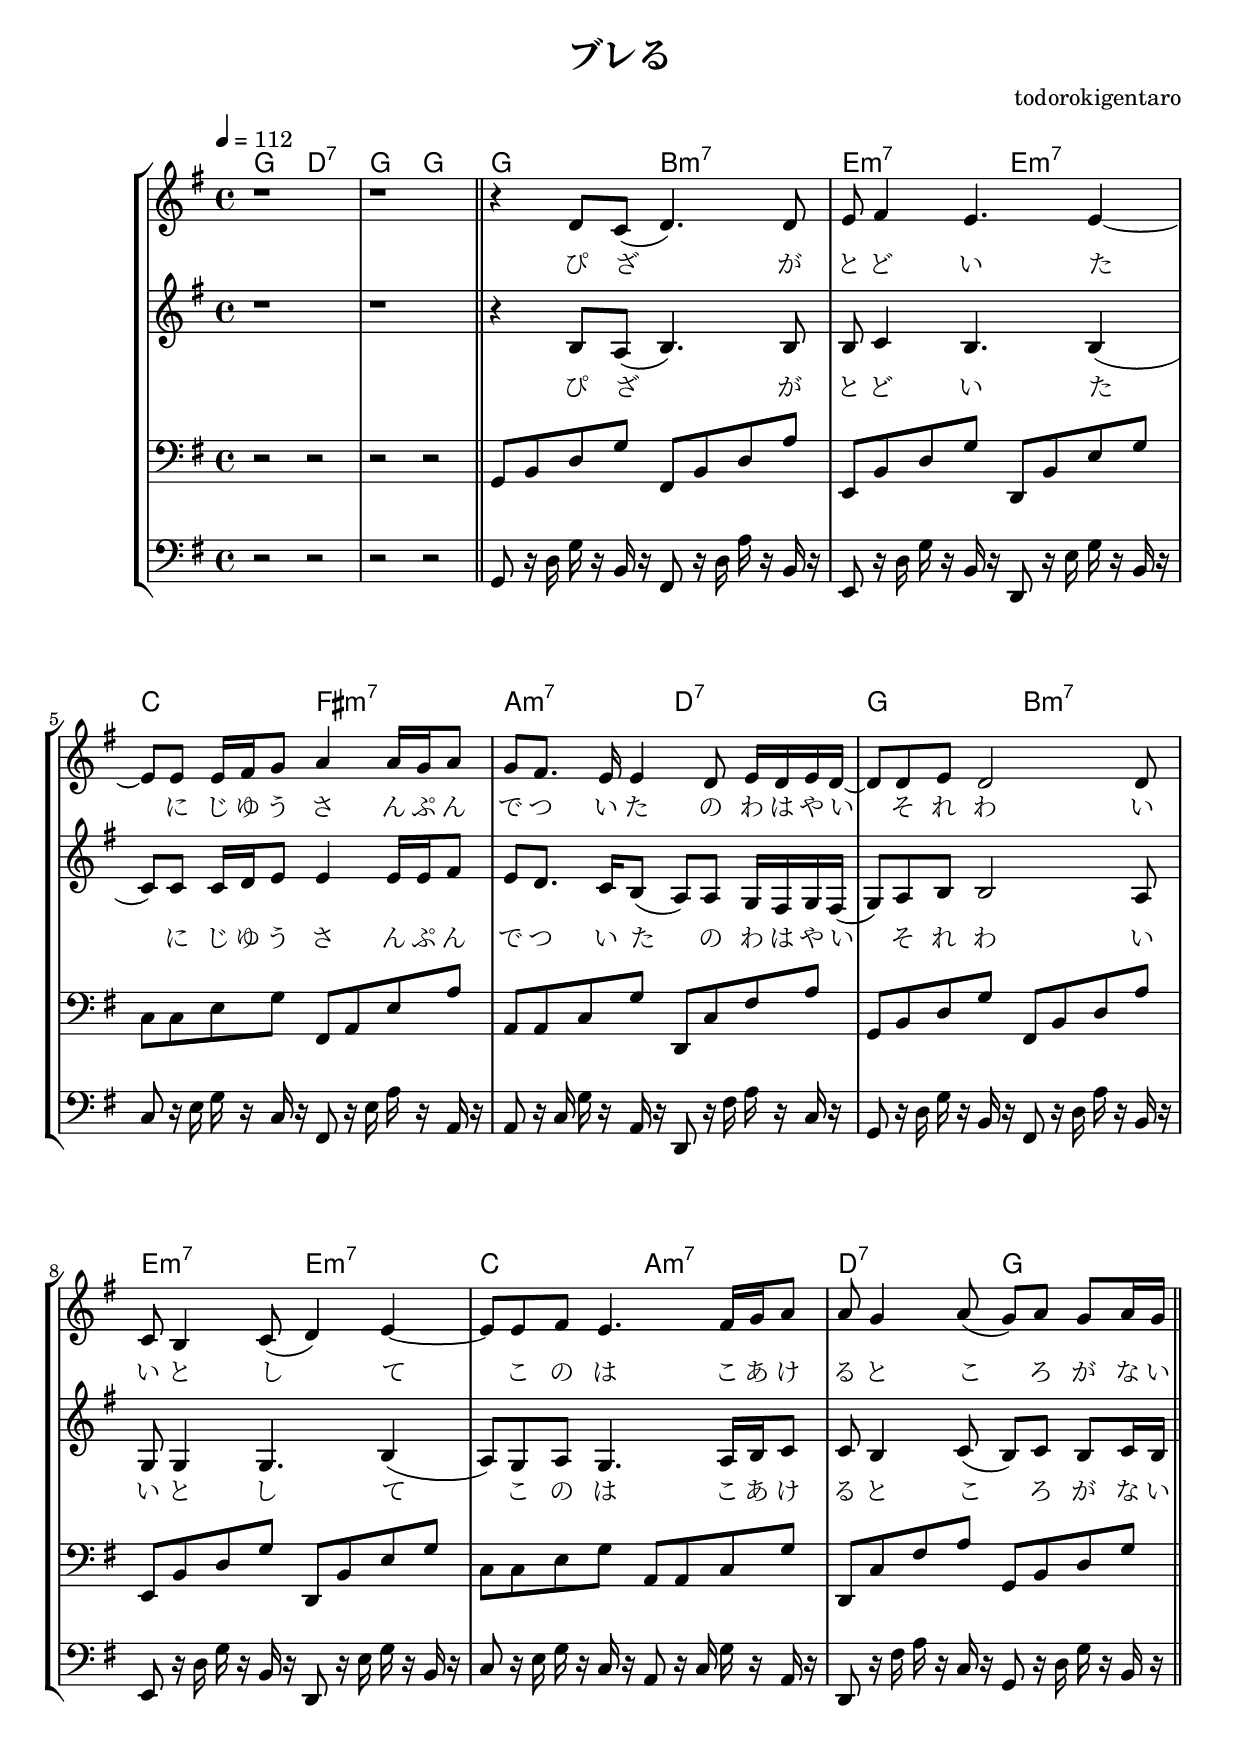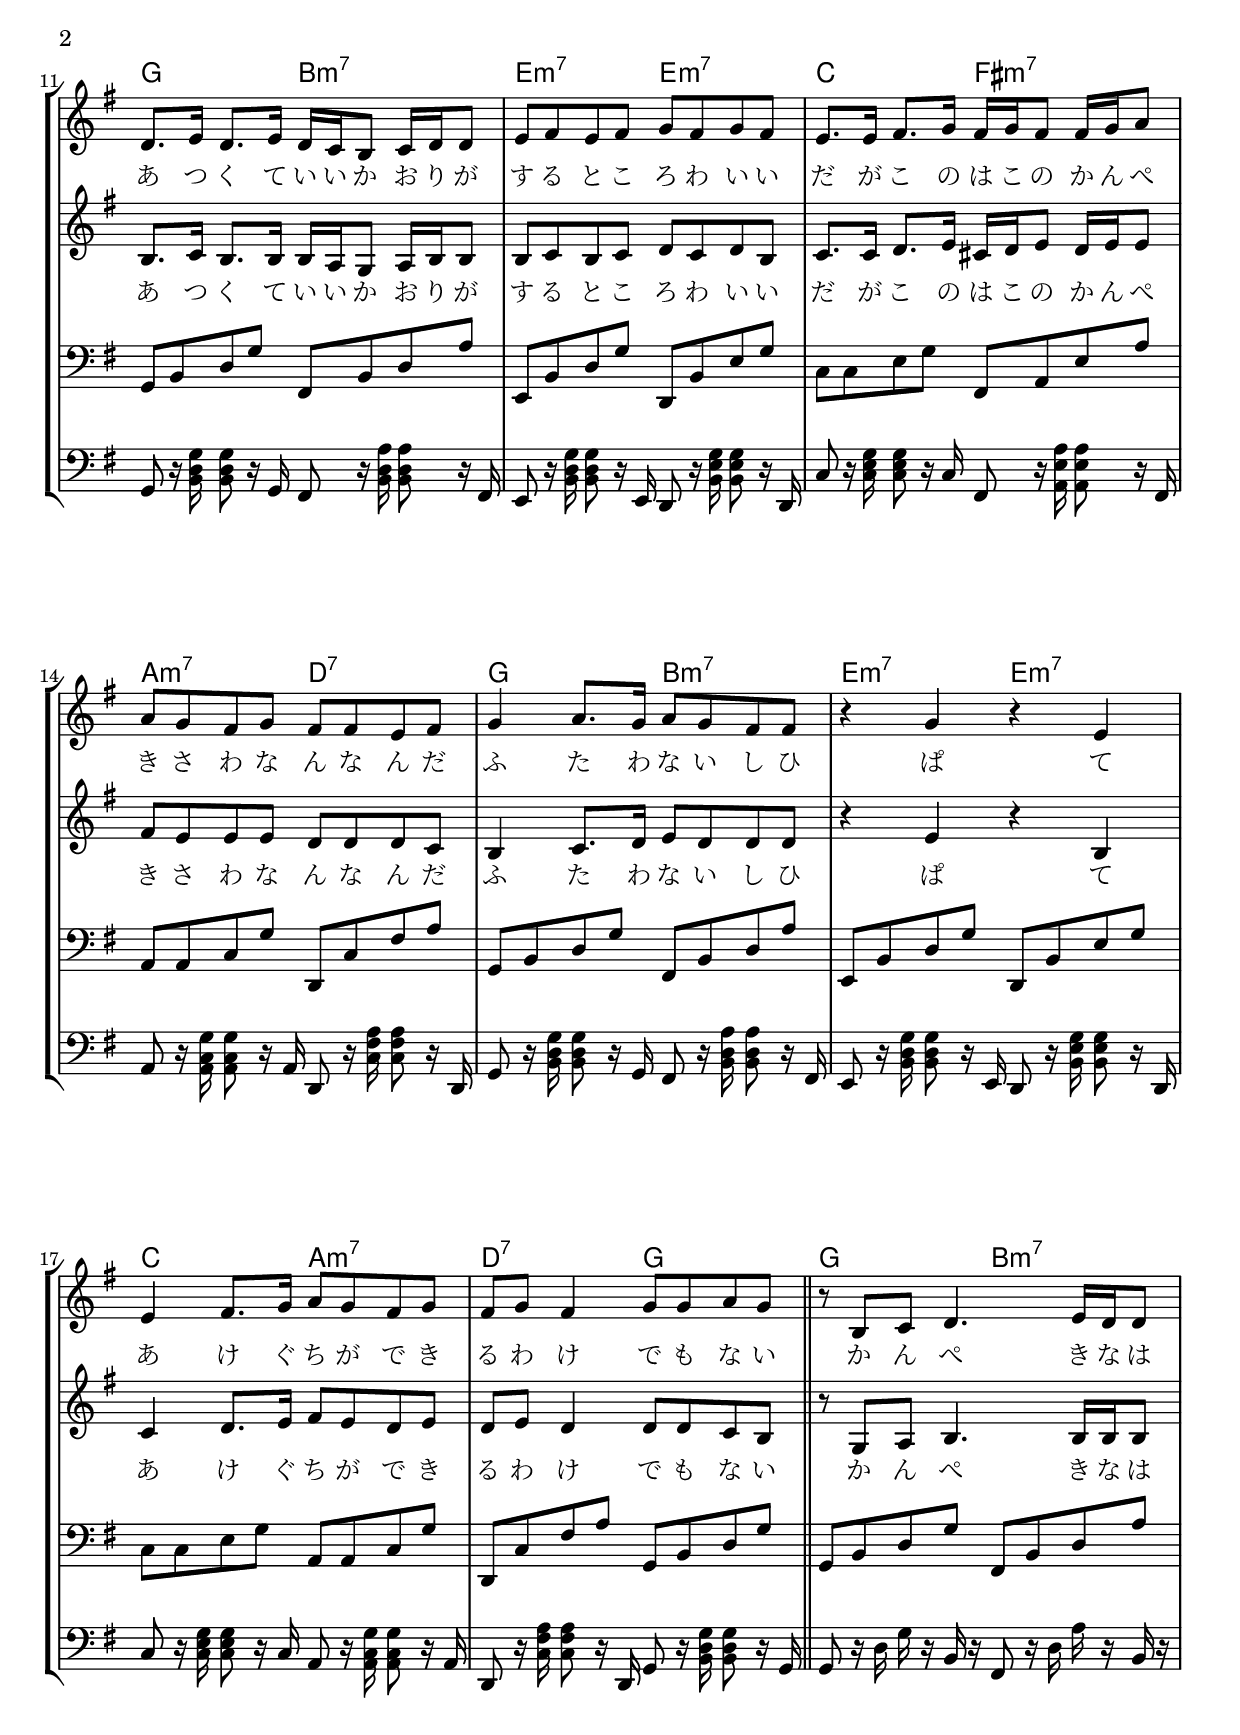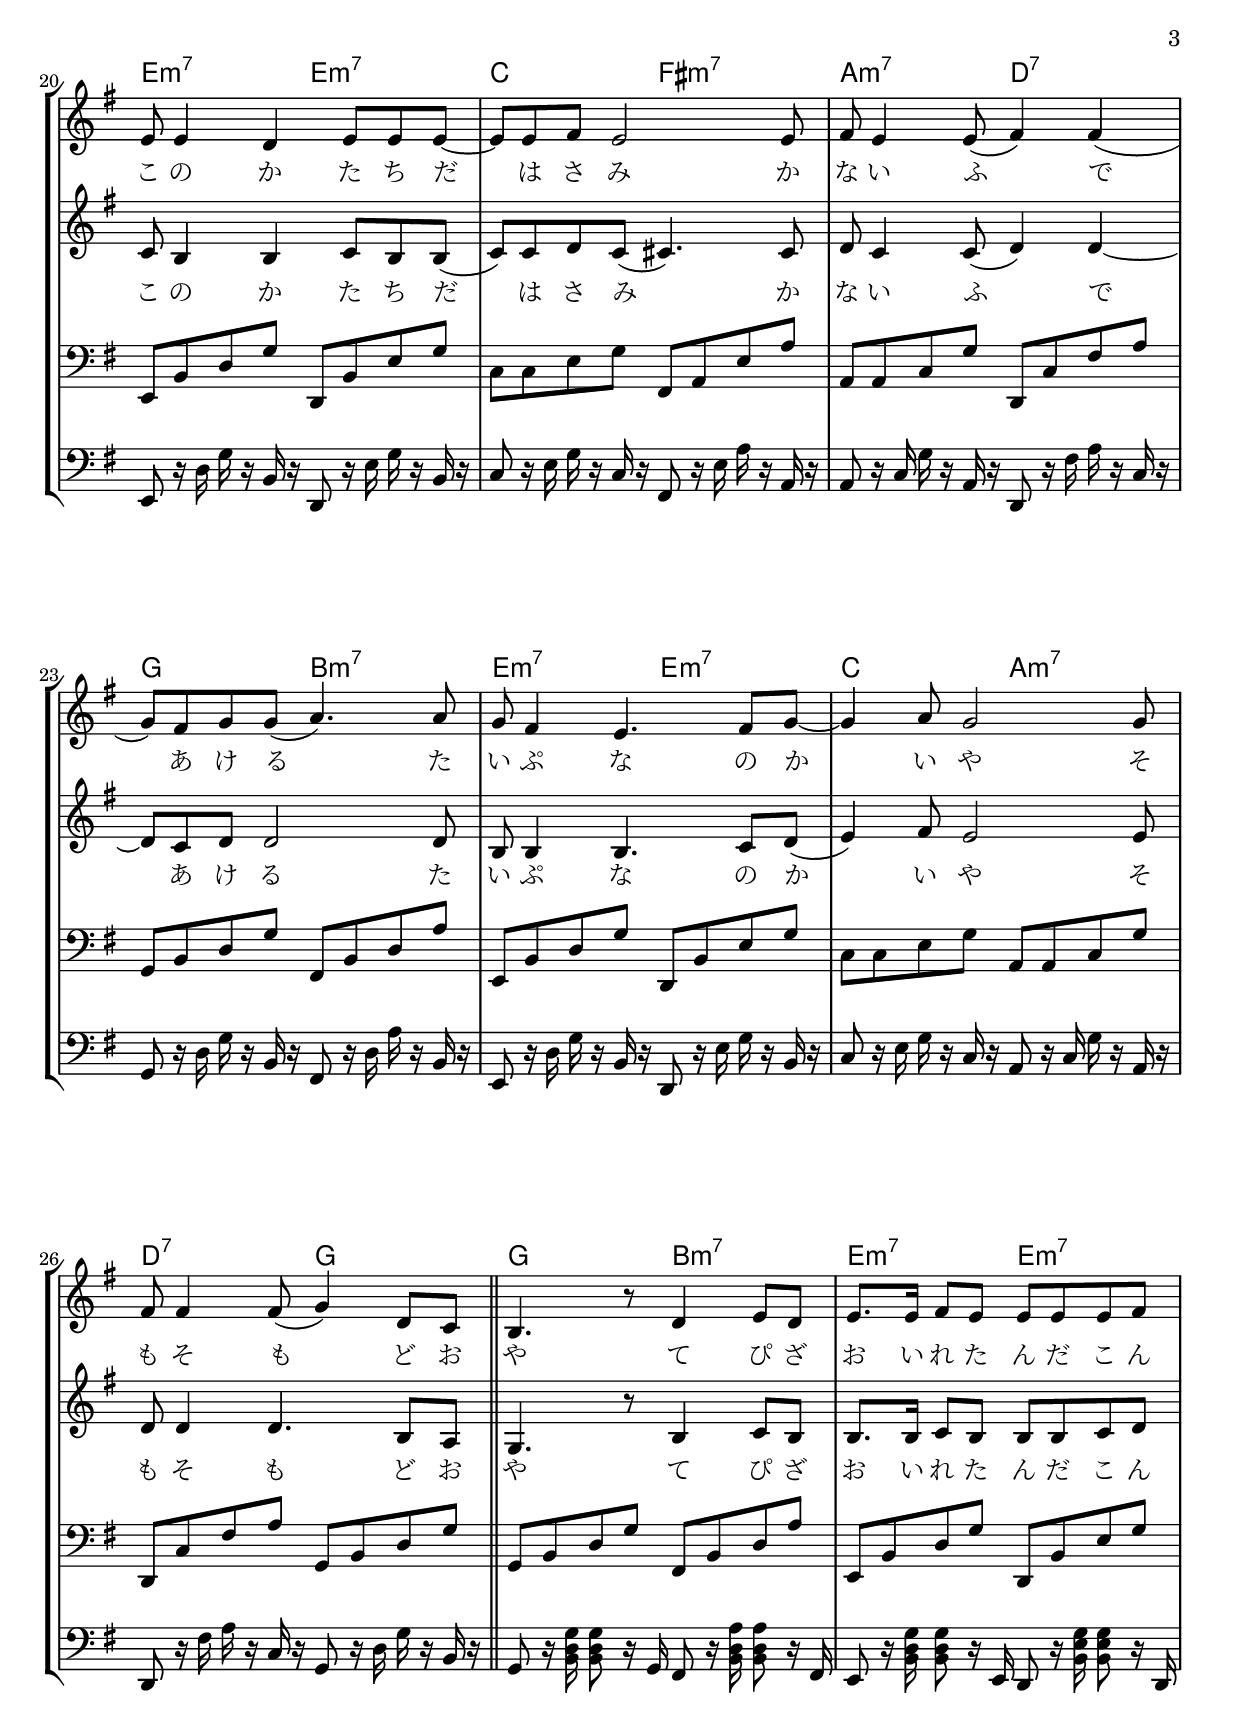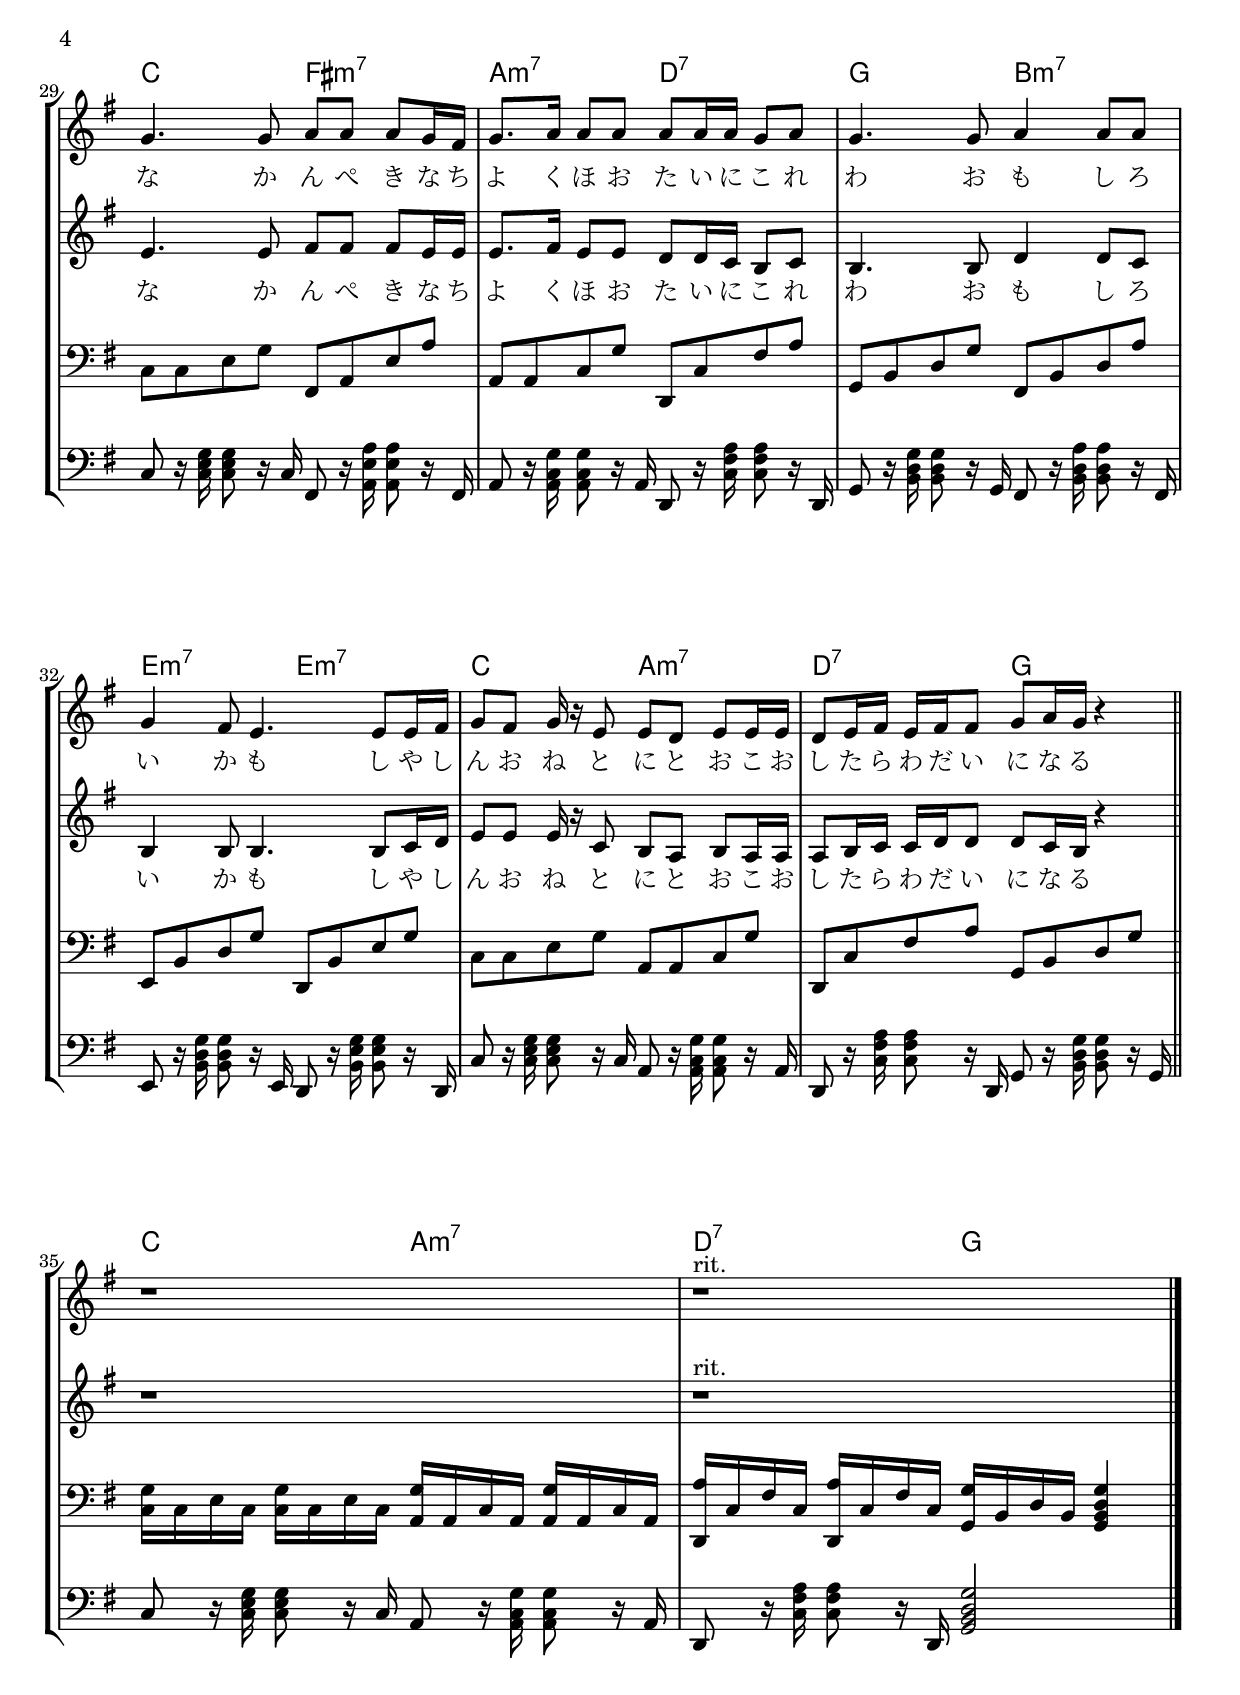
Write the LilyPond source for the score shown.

\version "2.12.1"

\header {
	title = \markup {ブレる}
	composer = \markup \center-column {todorokigentaro}
}

harmony = \chordmode {
	g2 d:7 g g 

	g b:min7 e:min7 e:min7 c fis:min7 a:min7 d:7 g b:min7 e:min7 e:min7 c a:min7 d:7 g 

	g b:min7 e:min7 e:min7 c fis:min7 a:min7 d:7 g b:min7 e:min7 e:min7 c a:min7 d:7 g 

	g b:min7 e:min7 e:min7 c fis:min7 a:min7 d:7 g b:min7 e:min7 e:min7 c a:min7 d:7 g 

	g b:min7 e:min7 e:min7 c fis:min7 a:min7 d:7 g b:min7 e:min7 e:min7 c a:min7 d:7 g 

	c a:min7 d:7 g 
}

melody = {
	\key g \major
	\tempo 4 = 112
	r1 | r1   
	\set Staff.midiInstrument = #"fss0.32"
	r4 d'8  c'8  (d'4.)  d'8 
	e'8  fis'4  e'4.  e'4~ 
	e'8  e'8  e'16  fis'16  g'8  a'4  a'16  g'16  a'8 
	g'8  fis'8.  e'16  e'4  d'8  e'16  d'16  e'16  d'16~ 
	d'8  d'8  e'8  d'2  d'8 
	c'8  b4  c'8  (d'4)  e'4~ 
	e'8  e'8  fis'8  e'4.  fis'16  g'16  a'8 
	a'8  g'4  a'8  (g'8)  a'8  g'8  a'16  g'16
	\set Staff.midiInstrument = #"fss0.32"
	d'8.  e'16  d'8.  e'16  d'16  c'16  b8  c'16  d'16  d'8 
	e'8  fis'8  e'8  fis'8  g'8  fis'8  g'8  fis'8 
	e'8.  e'16  fis'8.  g'16  fis'16  g'16  fis'8  fis'16  g'16  a'8 
	a'8  g'8  fis'8  g'8  fis'8  fis'8  e'8  fis'8 
	g'4  a'8.  g'16  a'8  g'8  fis'8  fis'8 
	r4  g'4  r4  e'4 
	e'4  fis'8.  g'16  a'8  g'8  fis'8  g'8 
	fis'8  g'8  fis'4  g'8  g'8  a'8  g'8
	\set Staff.midiInstrument = #"fss0.32"
	r8 b8  c'8  d'4.  e'16  d'16  d'8 
	e'8  e'4  d'4  e'8  e'8  e'8~ 
	e'8  e'8  fis'8  e'2  e'8 
	fis'8  e'4  e'8  (fis'4)  fis'4 
	(g'8)  fis'8  g'8  g'8  (a'4.)  a'8 
	g'8  fis'4  e'4.  fis'8  g'8~ 
	g'4  a'8  g'2  g'8 
	fis'8  fis'4  fis'8  (g'4)  	\set Staff.midiInstrument = #"fss0.32"
	d'8  c'8 
	b4.  r8  d'4  e'8  d'8 
	e'8.  e'16  fis'8  e'8  e'8  e'8  e'8  fis'8 
	g'4.  g'8  a'8  a'8  a'8  g'16  fis'16 
	g'8.  a'16  a'8  a'8  a'8  a'16  a'16  g'8  a'8 
	g'4.  g'8  a'4  a'8  a'8 
	g'4  fis'8  e'4.  e'8  e'16  fis'16 
	g'8  fis'8  g'16  r16  e'8  e'8  d'8  e'8  e'16  e'16 
	d'8  e'16  fis'16  e'16  fis'16  fis'8  g'8  a'16  g'16  	r4 	r1 | r1^"rit." \bar "|."
}

words = \lyricmode {
	
	ぴ  ざ  が  と  ど  い  た  に  じ  ゆ  う  さ  ん  ぷ  ん  で  つ  い  た  の  わ  は  や  い  そ  れ  わ  い  い  と  し  て  こ  の  は  こ  あ  け  る  と  こ  ろ  が  な  い  
	あ  つ  く  て  い  い  か  お  り  が  す  る  と  こ  ろ  わ  い  い  だ  が  こ  の  は  こ  の  か  ん  ぺ  き  さ  わ  な  ん  な  ん  だ  ふ  た  わ  な  い  し  ひ  ぱ  て  あ  け  ぐ  ち  が  で  き  る  わ  け  で  も  な  い  
	か  ん  ぺ  き  な  は  こ  の  か  た  ち  だ  は  さ  み  か  な  い  ふ  で  あ  け  る  た  い  ぷ  な  の  か  い  や  そ  も  そ  も  
	ど  お  や  て  ぴ  ざ  お  い  れ  た  ん  だ  こ  ん  な  か  ん  ぺ  き  な  ち  よ  く  ほ  お  た  い  に  こ  れ  わ  お  も  し  ろ  い  か  も  し  や  し  ん  お  ね  と  に  と  お  こ  お  し  た  ら  わ  だ  い  に  な  る  
	
}

secondmelody = {
	\key g \major
	\tempo 4 = 112
	r1 | r1   
	\set Staff.midiInstrument = #"fss0.32"
	r4 b8  a8  (b4.)  b8 
	b8  c'4  b4.  b4 
	(c'8)  c'8  c'16  d'16  e'8  e'4  e'16  e'16  fis'8 
	e'8  d'8.  c'16  b8  (a8)  a8  g16  fis16  g16  fis16 
	(g8)  a8  b8  b2  a8 
	g8  g4  g4.  b4 
	(a8)  g8  a8  g4.  a16  b16  c'8 
	c'8  b4  c'8  (b8)  c'8  b8  c'16  b16
	\set Staff.midiInstrument = #"fss0.32"
	b8.  c'16  b8.  b16  b16  a16  g8  a16  b16  b8 
	b8  c'8  b8  c'8  d'8  c'8  d'8  b8 
	c'8.  c'16  d'8.  e'16  cis'16  d'16  e'8  d'16  e'16  e'8 
	fis'8  e'8  e'8  e'8  d'8  d'8  d'8  c'8 
	b4  c'8.  d'16  e'8  d'8  d'8  d'8 
	r4  e'4  r4  b4 
	c'4  d'8.  e'16  fis'8  e'8  d'8  e'8 
	d'8  e'8  d'4  d'8  d'8  c'8  b8
	\set Staff.midiInstrument = #"fss0.32"
	r8 g8  a8  b4.  b16  b16  b8 
	c'8  b4  b4  c'8  b8  b8 
	(c'8)  c'8  d'8  c'8  (cis'4.)  cis'8 
	d'8  c'4  c'8  (d'4)  d'4~ 
	d'8  c'8  d'8  d'2  d'8 
	b8  b4  b4.  c'8  d'8 
	(e'4)  fis'8  e'2  e'8 
	d'8  d'4  d'4.  	\set Staff.midiInstrument = #"fss0.32"
	b8  a8 
	g4.  r8  b4  c'8  b8 
	b8.  b16  c'8  b8  b8  b8  c'8  d'8 
	e'4.  e'8  fis'8  fis'8  fis'8  e'16  e'16 
	e'8.  fis'16  e'8  e'8  d'8  d'16  c'16  b8  c'8 
	b4.  b8  d'4  d'8  c'8 
	b4  b8  b4.  b8  c'16  d'16 
	e'8  e'8  e'16  r16  c'8  b8  a8  b8  a16  a16 
	a8  b16  c'16  c'16  d'16  d'8  d'8  c'16  b16  	r4 	r1 | r1^"rit." \bar "|."
}

secondwords = \lyricmode {
	
	ぴ  ざ  が  と  ど  い  た  に  じ  ゆ  う  さ  ん  ぷ  ん  で  つ  い  た  の  わ  は  や  い  そ  れ  わ  い  い  と  し  て  こ  の  は  こ  あ  け  る  と  こ  ろ  が  な  い  
	あ  つ  く  て  い  い  か  お  り  が  す  る  と  こ  ろ  わ  い  い  だ  が  こ  の  は  こ  の  か  ん  ぺ  き  さ  わ  な  ん  な  ん  だ  ふ  た  わ  な  い  し  ひ  ぱ  て  あ  け  ぐ  ち  が  で  き  る  わ  け  で  も  な  い  
	か  ん  ぺ  き  な  は  こ  の  か  た  ち  だ  は  さ  み  か  な  い  ふ  で  あ  け  る  た  い  ぷ  な  の  か  い  や  そ  も  そ  も  
	ど  お  や  て  ぴ  ざ  お  い  れ  た  ん  だ  こ  ん  な  か  ん  ぺ  き  な  ち  よ  く  ほ  お  た  い  に  こ  れ  わ  お  も  し  ろ  い  か  も  し  や  し  ん  お  ね  と  に  と  お  こ  お  し  た  ら  わ  だ  い  に  な  る  
	
}

tempochange = {
	\tempo 4 = 112
	r1 | r1 \bar "||"
	\tempo 4 = 112
	r1 | r1 | r1 | r1 | r1 | r1 | r1 | r1 \bar "||"
	\tempo 4 = 112
	r1 | r1 | r1 | r1 | r1 | r1 | r1 | r1 \bar "||"
	\tempo 4 = 112
	r1 | r1 | r1 | r1 | r1 | r1 | r1 | r1 \bar "||"
	\tempo 4 = 112
	r1 | r1 | r1 | r1 | r1 | r1 | r1 | r1 \bar "||"
	\tempo 4 = 112
	r1 | \tempo 4 = 84 r2 \tempo 4 = 74 r2 \bar "|."
}

mainacc = {
	\clef bass
	\set Staff.midiInstrument = #"Acoustic grand"
	\key g \major
	\tempo 4 = 112
	r2
	r2
	r2
	r2
	\bar "||"

	\set Staff.midiInstrument = #"Acoustic Guitar (steel)"
	g,8 b,8 d8 g8
	fis,8 b,8 d8 a8
	e,8 b,8 d8 g8
	d,8 b,8 e8 g8
	c8 c8 e8 g8
	fis,8 a,8 e8 a8
	a,8 a,8 c8 g8
	d,8 c8 fis8 a8
	g,8 b,8 d8 g8
	fis,8 b,8 d8 a8
	e,8 b,8 d8 g8
	d,8 b,8 e8 g8
	c8 c8 e8 g8
	a,8 a,8 c8 g8
	d,8 c8 fis8 a8
	g,8 b,8 d8 g8
	\bar "||"

	\set Staff.midiInstrument = #"Acoustic Guitar (steel)"
	g,8 b,8 d8 g8
	fis,8 b,8 d8 a8
	e,8 b,8 d8 g8
	d,8 b,8 e8 g8
	c8 c8 e8 g8
	fis,8 a,8 e8 a8
	a,8 a,8 c8 g8
	d,8 c8 fis8 a8
	g,8 b,8 d8 g8
	fis,8 b,8 d8 a8
	e,8 b,8 d8 g8
	d,8 b,8 e8 g8
	c8 c8 e8 g8
	a,8 a,8 c8 g8
	d,8 c8 fis8 a8
	g,8 b,8 d8 g8
	\bar "||"

	\set Staff.midiInstrument = #"Acoustic Guitar (steel)"
	g,8 b,8 d8 g8
	fis,8 b,8 d8 a8
	e,8 b,8 d8 g8
	d,8 b,8 e8 g8
	c8 c8 e8 g8
	fis,8 a,8 e8 a8
	a,8 a,8 c8 g8
	d,8 c8 fis8 a8
	g,8 b,8 d8 g8
	fis,8 b,8 d8 a8
	e,8 b,8 d8 g8
	d,8 b,8 e8 g8
	c8 c8 e8 g8
	a,8 a,8 c8 g8
	d,8 c8 fis8 a8
	g,8 b,8 d8 g8
	\bar "||"

	\set Staff.midiInstrument = #"Acoustic Guitar (steel)"
	g,8 b,8 d8 g8
	fis,8 b,8 d8 a8
	e,8 b,8 d8 g8
	d,8 b,8 e8 g8
	c8 c8 e8 g8
	fis,8 a,8 e8 a8
	a,8 a,8 c8 g8
	d,8 c8 fis8 a8
	g,8 b,8 d8 g8
	fis,8 b,8 d8 a8
	e,8 b,8 d8 g8
	d,8 b,8 e8 g8
	c8 c8 e8 g8
	a,8 a,8 c8 g8
	d,8 c8 fis8 a8
	g,8 b,8 d8 g8
	\bar "||"

	\set Staff.midiInstrument = #"Acoustic Guitar (steel)"
	<c g>16 c e c <c g> c e c
	<a, g>16 a, c a, <a, g> a, c a,
	<d, a>16 c fis c <d, a> c fis c
	<g, g>16 b, d b, <g, b, d g>4
	\bar "|."
}

subacc = {
	\clef bass
	\set Staff.midiInstrument = #"Acoustic grand"
	\key g \major
	\tempo 4 = 112
	r2
	r2
	r2
	r2
	\bar "||"

	\set Staff.midiInstrument = #"Slap Bass 1"
	g,8r16d16g16r16b,16r16
	fis,8r16d16a16r16b,16r16
	e,8r16d16g16r16b,16r16
	d,8r16e16g16r16b,16r16
	c8r16e16g16r16c16r16
	fis,8r16e16a16r16a,16r16
	a,8r16c16g16r16a,16r16
	d,8r16fis16a16r16c16r16
	g,8r16d16g16r16b,16r16
	fis,8r16d16a16r16b,16r16
	e,8r16d16g16r16b,16r16
	d,8r16e16g16r16b,16r16
	c8r16e16g16r16c16r16
	a,8r16c16g16r16a,16r16
	d,8r16fis16a16r16c16r16
	g,8r16d16g16r16b,16r16
	\bar "||"

	\set Staff.midiInstrument = #"Slap Bass 1"
	g,8 r16 <b, d g>16 <b, d g>8 r16 g,16
	fis,8 r16 <b, d a>16 <b, d a>8 r16 fis,16
	e,8 r16 <b, d g>16 <b, d g>8 r16 e,16
	d,8 r16 <b, e g>16 <b, e g>8 r16 d,16
	c8 r16 <c e g>16 <c e g>8 r16 c16
	fis,8 r16 <a, e a>16 <a, e a>8 r16 fis,16
	a,8 r16 <a, c g>16 <a, c g>8 r16 a,16
	d,8 r16 <c fis a>16 <c fis a>8 r16 d,16
	g,8 r16 <b, d g>16 <b, d g>8 r16 g,16
	fis,8 r16 <b, d a>16 <b, d a>8 r16 fis,16
	e,8 r16 <b, d g>16 <b, d g>8 r16 e,16
	d,8 r16 <b, e g>16 <b, e g>8 r16 d,16
	c8 r16 <c e g>16 <c e g>8 r16 c16
	a,8 r16 <a, c g>16 <a, c g>8 r16 a,16
	d,8 r16 <c fis a>16 <c fis a>8 r16 d,16
	g,8 r16 <b, d g>16 <b, d g>8 r16 g,16
	\bar "||"

	\set Staff.midiInstrument = #"Slap Bass 1"
	g,8r16d16g16r16b,16r16
	fis,8r16d16a16r16b,16r16
	e,8r16d16g16r16b,16r16
	d,8r16e16g16r16b,16r16
	c8r16e16g16r16c16r16
	fis,8r16e16a16r16a,16r16
	a,8r16c16g16r16a,16r16
	d,8r16fis16a16r16c16r16
	g,8r16d16g16r16b,16r16
	fis,8r16d16a16r16b,16r16
	e,8r16d16g16r16b,16r16
	d,8r16e16g16r16b,16r16
	c8r16e16g16r16c16r16
	a,8r16c16g16r16a,16r16
	d,8r16fis16a16r16c16r16
	g,8r16d16g16r16b,16r16
	\bar "||"

	\set Staff.midiInstrument = #"Slap Bass 1"
	g,8 r16 <b, d g>16 <b, d g>8 r16 g,16
	fis,8 r16 <b, d a>16 <b, d a>8 r16 fis,16
	e,8 r16 <b, d g>16 <b, d g>8 r16 e,16
	d,8 r16 <b, e g>16 <b, e g>8 r16 d,16
	c8 r16 <c e g>16 <c e g>8 r16 c16
	fis,8 r16 <a, e a>16 <a, e a>8 r16 fis,16
	a,8 r16 <a, c g>16 <a, c g>8 r16 a,16
	d,8 r16 <c fis a>16 <c fis a>8 r16 d,16
	g,8 r16 <b, d g>16 <b, d g>8 r16 g,16
	fis,8 r16 <b, d a>16 <b, d a>8 r16 fis,16
	e,8 r16 <b, d g>16 <b, d g>8 r16 e,16
	d,8 r16 <b, e g>16 <b, e g>8 r16 d,16
	c8 r16 <c e g>16 <c e g>8 r16 c16
	a,8 r16 <a, c g>16 <a, c g>8 r16 a,16
	d,8 r16 <c fis a>16 <c fis a>8 r16 d,16
	g,8 r16 <b, d g>16 <b, d g>8 r16 g,16
	\bar "||"

	\set Staff.midiInstrument = #"Slap Bass 1"
	c8 r16 <c e g>16 <c e g>8 r16 c16
	a,8 r16 <a, c g>16 <a, c g>8 r16 a,16
	d,8 r16 <c fis a>16 <c fis a>8 r16 d,16
	<g, b, d g>2
	\bar "|."
}

percA = {
	\drummode {
	r4 hh8. hh4 r16 hh4  |hh4 hh8 hh4. hh4  \bar "||"
	r4 hh4 hh4 hh4  |hh4 hh4 hh4 hh4  |hh4 hh4 hh4 hh4  |hh4 hh4 hh4 hh4  |r4 hh4 hh4 hh4  |hh4 hh4 hh4 hh4  |hh4 hh4 hh4 hh4  |r1  \bar "||"
	r1 |r1 |r1 |r1 |r1 |r1 |r1 |r1 \bar "||"
	r8 hho8 hho8 hho8 hho8 hho8 hho8 hho8  |hho8 hho8 hho8 hho8 hho8 hho8 hho8 hho8  |r8 hho8 hho8 hho8 hho8 hho8 hho8 hho8  |hho8 hho8 hho8 hho8 hho2  |r8 hho8 hho8 hho8 hho8 hho8 hho8 hho8  |hho8 hho8 hho8 hho8 hho8 hho8 hho8 hho8  |r8 hho8 hho8 hho8 hho8 hho8 hho8 hho8  |hho8 hho8 hho2.  \bar "||"
	cymr4 cymr4 cymr4 cymr4  |cymr4 cymr8 cymr16 cymr16 cymr4 cymr4  |cymr4 cymr4 cymr4 cymr4  |cymr4 cymr2.  |cymr4 cymr4 cymr4 cymr4  |cymr4 cymr8 cymr16 cymr16 cymr4 cymr4  |cymr4 cymr4 cymr4 cymr4  |cymr4 cymr2.  \bar "||"
	r2. hho4  |r1  \bar "|."
	}
}

percB = {
	\drummode {
	r8 hhp4 hhp4 hhp4 hhp8  |r8 hhp2 hhp4.  \bar "||"
	r4 sn8 sn4. sn4  |r4 sn8 sn4. sn4  |r4 sn8 sn4. sn4  |r4 sn8 sn4. sn4  |r4 sn8 sn4. sn4  |r4 sn8 sn4. sn4  |r4 sn8 sn4. sn4  |sn16 sn16 sn16 sn16 sn16 sn16 sn16 sn16 sn16 sn16 sn16 sn16 sn16 sn16 sn16 sn16  \bar "||"
	r1 |r1 |r1 |r1 |r1 |r1 |r1 |r1 \bar "||"
	r8 sn4 sn4 sn4 sn8  |r8 sn4 sn4 sn4 sn8  |r8 sn4 sn4 sn4 sn8  |r8 sn4 sn8 sn8 sn16 sn4 r16  |r8 sn4 sn4 sn4 sn8  |r8 sn4 sn4 sn4 sn8  |r8 sn4 sn4 sn4 sn8  |r8 sn8. sn16 sn8 sn16 sn16 sn16 sn8. sn8  \bar "||"
	r2 sn2  |r2 sn2  |r2 sn2  |r8 sn8 sn2.  |r2 sn2  |r2 sn2  |r2 sn2  |r8 sn8 sn2.  \bar "||"
	r4 hh4 hh2  |r4 hh4. r16 hh8 hh8 hh16  \bar "|."
	}
}

percC = {
	\drummode {
	r4 sn2 sn8. sn16  |r4 sn2 sn8 sn16 sn16  \bar "||"
	bd4 bd4 bd4 bd4  |bd4 bd4 bd4 bd8 bd8  |bd4 bd4 bd4 bd4  |bd4 bd4 bd4 bd8 bd8  |bd4 bd4 bd4 bd4  |bd4 bd4 bd4 bd8 bd8  |bd4 bd4 bd4 bd4  |bd4 bd4 bd8 bd8 bd8 bd8  \bar "||"
	r1 |r1 |r1 |r1 |r1 |r1 |r1 |r1 \bar "||"
	bd4 bd4 bd8. bd8 bd8.  |bd4 bd4 bd8. bd8 bd8.  |bd4 bd4 bd8. bd8 bd8.  |bd4 bd4 r16 bd4. r16  |bd4 bd4 bd8. bd8 bd8.  |bd4 bd4 bd8. bd8 bd8.  |bd4 bd4 bd8. bd8 bd8.  |bd8 bd8 bd8. bd8. bd8 bd8 bd8  \bar "||"
	bd2. r8 bd8  |bd2. r8 bd8  |bd2. r8 bd8  |bd4. bd8 bd4. bd8  |bd2. r8 bd8  |bd2. r8 bd8  |bd2. r8 bd8  |bd2 r8 bd4.  \bar "||"
	r16 hhp8 hhp8 hhp8 hhp8 hhp8 hhp8 hhp8 hhp16  |r16 hhp8 hhp8 hhp8 hhp8. hhp8 hhp8 hhp8  \bar "|."
	}
}

percD = {
	\drummode {
	bd4. r16 bd8. bd4 bd8  |bd8 bd4 r16 bd8. bd4 bd8  \bar "||"
	r8 hhp4 hhp4 hhp4 hhp8  |r8 hhp4 hhp4 hhp4 hhp8  |r8 hhp4 hhp4 hhp4 hhp8  |r8 hhp4 hhp4 hhp4 hhp8  |r8 hhp4 hhp4 hhp4 hhp8  |r8 hhp4 hhp4 hhp4 hhp8  |r8 hhp4 hhp4 hhp4 hhp8  |r8 hhp4 hhp4 hhp4 hhp8  \bar "||"
	r1 |r1 |r1 |r1 |r1 |r1 |r1 |r1 \bar "||"
	cymc1  |r1  |cymc1  |r1  |cymc1  |r1  |cymc1  |r1  \bar "||"
	r1 |r1 |r1 |r2 r8 tommh8 tommh4  |r1 |r1 |r1 |r8. tommh8. tommh2 r8  \bar "||"
	r8 sn4 sn4 sn4 sn8  |r8 sn4 sn8 sn16 sn8 sn8 sn8 sn16  \bar "|."
	}
}

percE = {
	\drummode {
	r1  |r4. r16 hho2 r16  \bar "||"
	cymc1  |r1 |r1 |r1 |cymc1  |r1 |r1 |r1 \bar "||"
	r1 |r1 |r1 |r1 |r1 |r1 |r1 |r1 \bar "||"
	r1 |r1 |r1 |r2. tommh16 tommh8.  |r1 |r1 |r1 |r2. tommh16 tommh8.  \bar "||"
	r1 |r1 |r1 |r2. r8 toml8  |r1 |r1 |r1 |r2. toml8 toml8  \bar "||"
	bd4 bd4 bd16 bd8 bd16 bd4  |bd4 bd8. bd8 bd8 bd8 bd8 bd16  \bar "|."
	}
}

percF = {
	\drummode {
	cymc1  |r1 \bar "||"
	r1 | r1 | r1 | r1 | r1 | r1 | r1 | r1 \bar "||"
	r1 | r1 | r1 | r1 | r1 | r1 | r1 | r1 \bar "||"
	r1 |r1 |r1 |r2. r8 tomfh16 tomfh16  |r1 |r1 |r1 |r2. r8 tomfh8  \bar "||"
	r1 |r1 |r1 |r1 |r1 |r1 |r1 |hho1  \bar "||"
	cymc1  |cymc1  \bar "|."
	}
}

percG = {
	\drummode {
	r1 | r1 \bar "||"
	r1 | r1 | r1 | r1 | r1 | r1 | r1 | r1 \bar "||"
	r1 | r1 | r1 | r1 | r1 | r1 | r1 | r1 \bar "||"
	r1 |r1 |r1 |r1 |r1 |r1 |r1 |r2. tomml16 tomml8.  \bar "||"
	r1 | r1 | r1 | r1 | r1 | r1 | r1 | r1 \bar "||"
	r1 | r1 \bar "|."
	}
}

\score {
	<<
		\new StaffGroup <<
			\new ChordNames {\harmony}
			\new Voice = "melody" {\melody}
			\new Lyrics \lyricsto "melody" \words
			\new Voice = "secondmelody" {\secondmelody}
			\new Lyrics \lyricsto "secondmelody" \secondwords
			\new Staff = "mainacc" {\mainacc}
			\new Staff = "subacc" {\subacc}
		>>
	>>
	\layout { }
}
